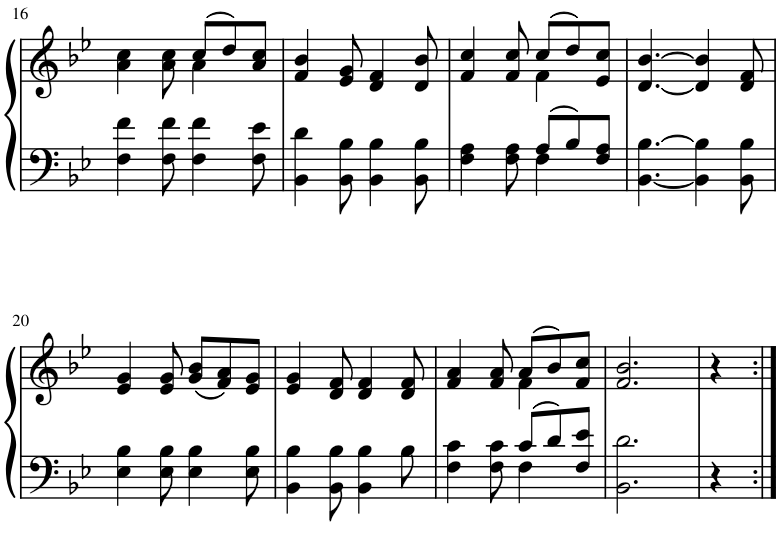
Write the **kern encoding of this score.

**kern	**kern
*part1	*part1
*staff2	*staff1
*I"Piano	*
*I'Pno.	*
!!LO:PB:g=z
*clefF4	*clefG2
*k[b-e-]	*k[b-e-]
*M6/8	*M6/8
=16	=16
*	*^
4F\ 4f\	4a\ 4cc\	4.ryy
8F\ 8f\	8a\ 8cc\	.
4F\ 4f\	(8cc/L	4a\
.	8dd/)	.
8F\ 8e-\	8a/ 8cc/J	8ryy
*	*v	*v
=17	=17
4BB-\ 4d\	4f/ 4b-/
8BB-\ 8B-\	8e-/ 8g/
4BB-\ 4B-\	4d/ 4f/
8BB-\ 8B-\	8d/ 8b-/
=18	=18
*^	*^
4F\ 4A\	4.ryy	4f/ 4cc/	4.ryy
8F\ 8A\	.	8f/ 8cc/	.
8A/L	4F\	(8cc/L	4f\
8B-/	.	8dd/)	.
8F/ 8A/J	8ryy	8e-/ 8cc/J	8ryy
*v	*v	*	*
*	*v	*v
=19	=19
[4.BB-\ [4.B-\	[4.d/ [4.b-/
4BB-\] 4B-\]	4d/] 4b-/]
8BB-\ 8B-\	8d/ 8f/
!!LO:LB:g=z
=20	=20
4E-\ 4B-\	4e-/ 4g/
8E-\ 8B-\	8e-/ 8g/
4E-\ 4B-\	(8g/ 8b-/L
.	8f/ 8a/)
8E-\ 8B-\	8e-/ 8g/J
=21	=21
4BB-\ 4B-\	4e-/ 4g/
8BB-\ 8B-\	8d/ 8f/
4BB-\ 4B-\	4d/ 4f/
8B-\	8d/ 8f/
=22	=22
*^	*^
4F\ 4c\	4.ryy	4f/ 4a/	4.ryy
8F\ 8c\	.	8f/ 8a/	.
8c/L	4F\	(8a/L	4f\
8d/	.	8b-/)	.
8F/ 8e-/J	8ryy	8f/ 8cc/J	8ryy
*v	*v	*	*
*	*v	*v
=23	=23
2.BB-\ 2.d\	2.f/ 2.b-/
=24	=24
4r	4r
=:|!	=:|!
*-	*-
